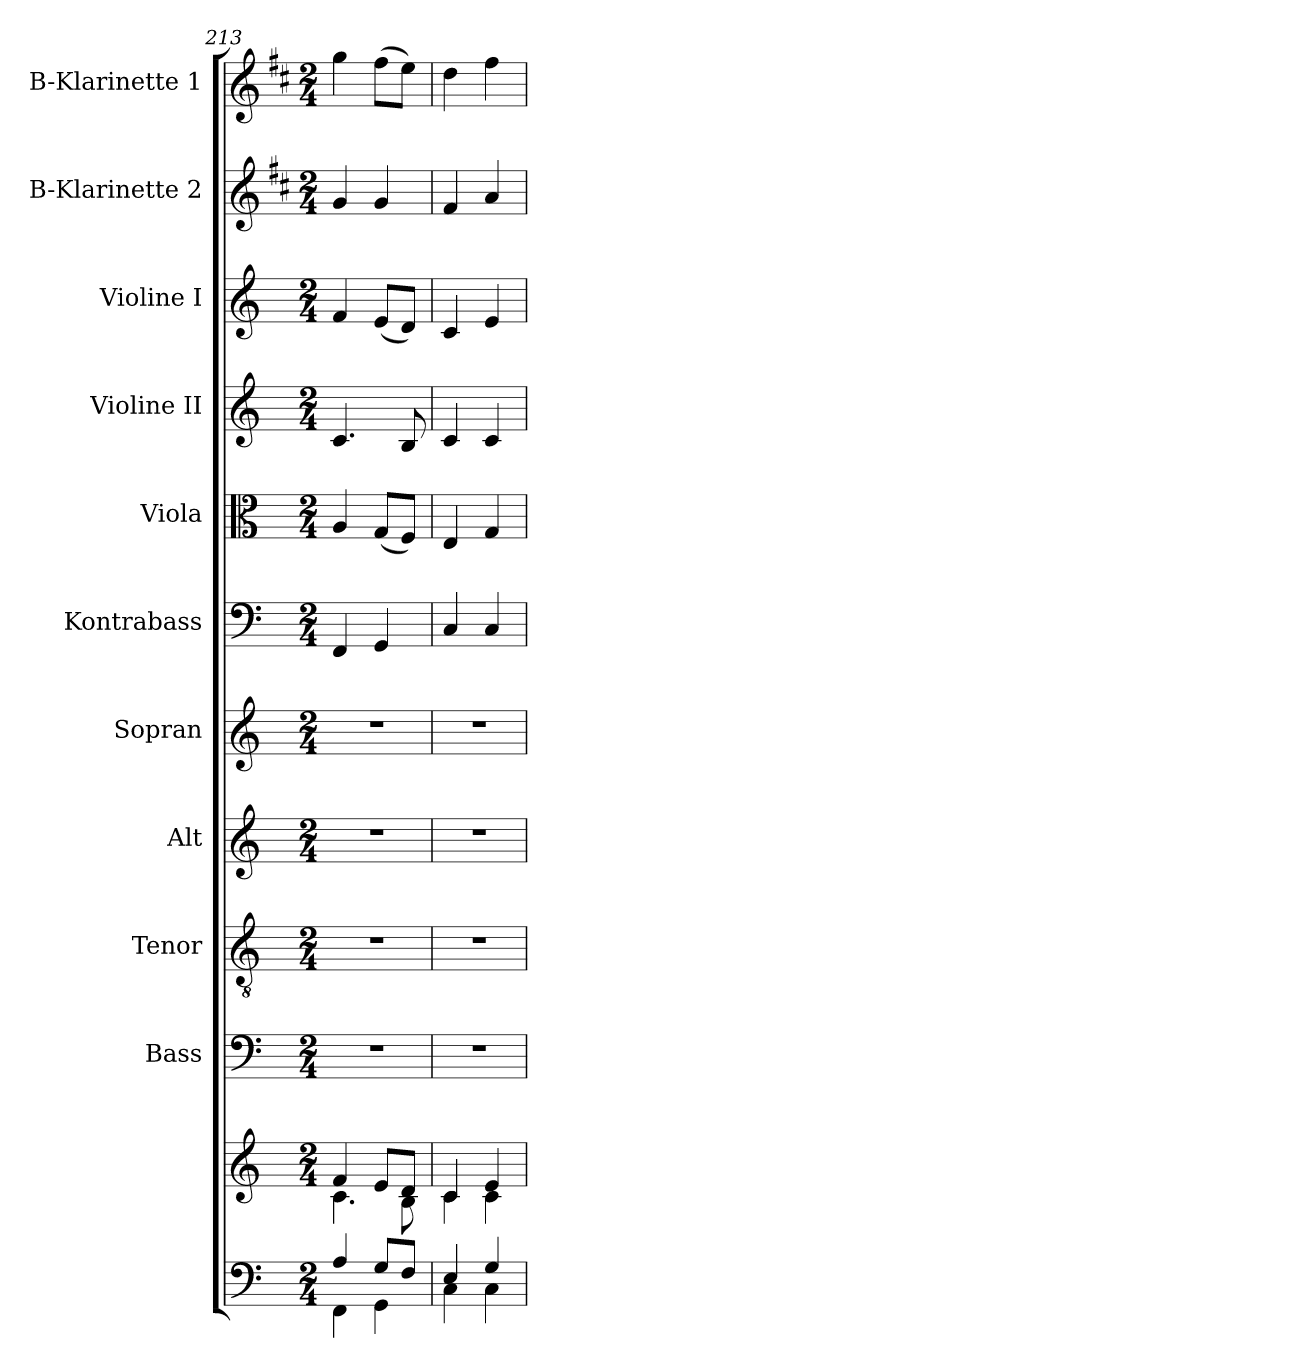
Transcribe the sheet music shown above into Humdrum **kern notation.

**kern	**kern	**kern	**kern	**kern	**kern	**kern	**kern	**kern	**kern	**kern	**kern
*part11	*part11	*part10	*part9	*part8	*part7	*part6	*part5	*part4	*part3	*part2	*part1
*staff12	*staff11	*staff10	*staff9	*staff8	*staff7	*staff6	*staff5	*staff4	*staff3	*staff2	*staff1
*	*	*I"Bass	*I"Tenor	*I"Alt	*I"Sopran	*I"Kontrabass	*I"Viola	*I"Violine II	*I"Violine I	*I"B-Klarinette 2	*I"B-Klarinette 1
*	*	*I'B.	*I'T.	*I'A.	*I'S.	*I'Kb.	*I'Vla.	*I'Vl. II	*I'Vl. I	*I'B Kl. 2	*I'B Kl. 1
*clefF4	*clefG2	*clefF4	*clefGv2	*clefG2	*clefG2	*clefF4	*clefC3	*clefG2	*clefG2	*clefG2	*clefG2
*	*	*	*	*	*	*ITrd7c12	*	*	*	*ITrd1c2	*ITrd1c2
*k[]	*k[]	*k[]	*k[]	*k[]	*k[]	*k[]	*k[]	*k[]	*k[]	*k[]	*k[]
*C:	*C:	*C:	*C:	*C:	*C:	*C:	*C:	*C:	*C:	*C:	*C:
*M2/4	*M2/4	*M2/4	*M2/4	*M2/4	*M2/4	*M2/4	*M2/4	*M2/4	*M2/4	*M2/4	*M2/4
=213	=213	=213	=213	=213	=213	=213	=213	=213	=213	=213	=213
*^	*^	*	*	*	*	*	*	*	*	*	*
4A/	4FF\	4f/	4.c\	2r	2r	2r	2r	4FFF/	4A/	4.c/	4f/	4f/	4ff\
8G/L	4GG\	8e/L	.	.	.	.	.	4GGG/	(<8G/L	.	(<8e/L	4f/	(>8ee\L
8F/J	.	8d/J	8B\	.	.	.	.	.	8F/J)	8B/	8d/J)	.	8dd\J)
=214	=214	=214	=214	=214	=214	=214	=214	=214	=214	=214	=214	=214	=214
4E/	4C\	4c/	4c\	2r	2r	2r	2r	4CC/	4E/	4c/	4c/	4e/	4cc\
4G/	4C\	4e/	4c\	.	.	.	.	4CC/	4G/	4c/	4e/	4g/	4ee\
*v	*v	*	*	*	*	*	*	*	*	*	*	*	*
*	*v	*v	*	*	*	*	*	*	*	*	*	*
=	=	=	=	=	=	=	=	=	=	=	=
*-	*-	*-	*-	*-	*-	*-	*-	*-	*-	*-	*-
